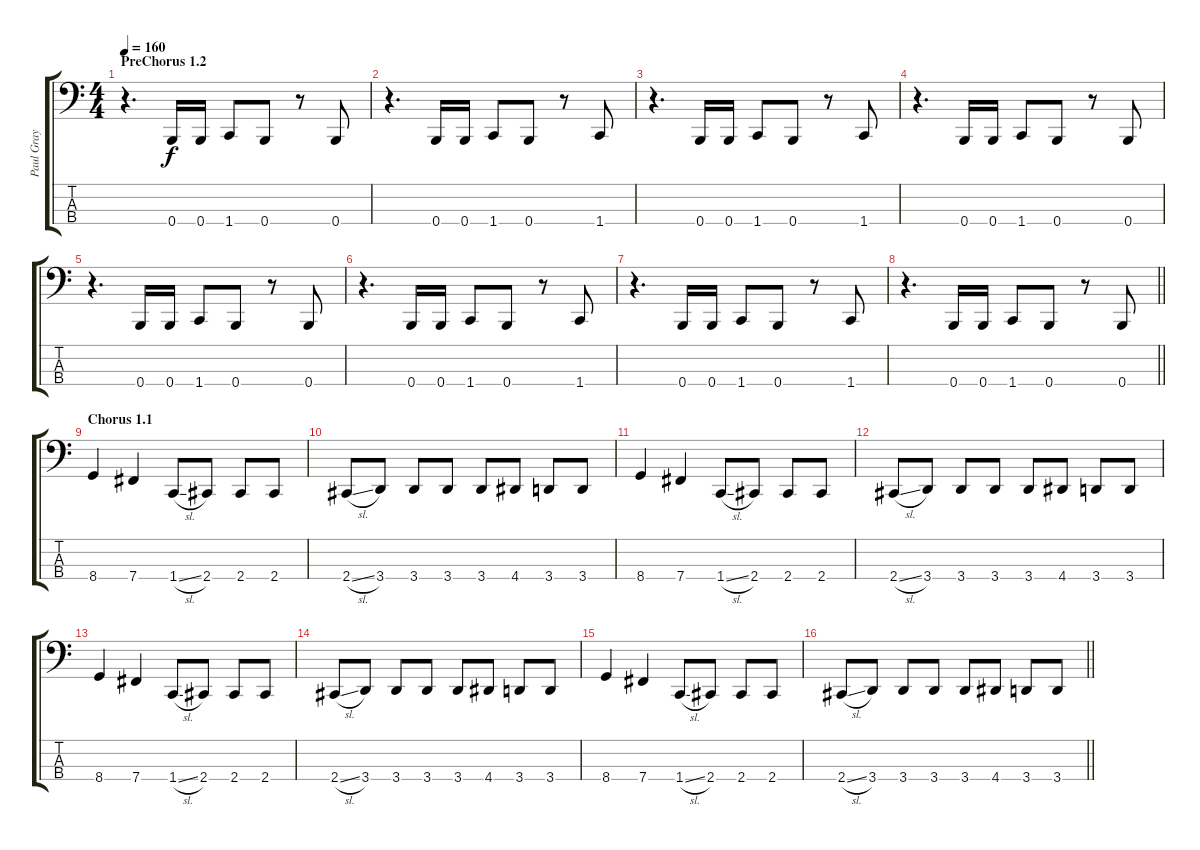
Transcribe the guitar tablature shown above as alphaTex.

\track ("Paul Gray" "Paul Gray") {instrument electricbasspick}
\staff {score tabs}
\tuning (E2 B1 Gb1 B0) {hide}
\ts (4 4)
\section ("" "PreChorus 1.2")
\tempo 160
\clef f4
\ks c
r.4{d dy f} 0.4.16 0.4.16 1.4.8 0.4.8 r.8 0.4.8 |
r.4{d} 0.4.16 0.4.16 1.4.8 0.4.8 r.8 1.4.8 |
r.4{d} 0.4.16 0.4.16 1.4.8 0.4.8 r.8 1.4.8 |
r.4{d} 0.4.16 0.4.16 1.4.8 0.4.8 r.8 0.4.8 |
r.4{d} 0.4.16 0.4.16 1.4.8 0.4.8 r.8 0.4.8 |
r.4{d} 0.4.16 0.4.16 1.4.8 0.4.8 r.8 1.4.8 |
r.4{d} 0.4.16 0.4.16 1.4.8 0.4.8 r.8 1.4.8 |
\barLineRight lightlight
r.4{d} 0.4.16 0.4.16 1.4.8 0.4.8 r.8 0.4.8 |
\section ("" "Chorus 1.1")
8.4.4 7.4.4 1.4{sl}.8 2.4.8 2.4.8 2.4.8 |
2.4{sl}.8 3.4.8 3.4.8 3.4.8 3.4.8 4.4.8 3.4.8 3.4.8 |
8.4.4 7.4.4 1.4{sl}.8 2.4.8 2.4.8 2.4.8 |
2.4{sl}.8 3.4.8 3.4.8 3.4.8 3.4.8 4.4.8 3.4.8 3.4.8 |
8.4.4 7.4.4 1.4{sl}.8 2.4.8 2.4.8 2.4.8 |
2.4{sl}.8 3.4.8 3.4.8 3.4.8 3.4.8 4.4.8 3.4.8 3.4.8 |
8.4.4 7.4.4 1.4{sl}.8 2.4.8 2.4.8 2.4.8 |
\barLineRight lightlight
2.4{sl}.8 3.4.8 3.4.8 3.4.8 3.4.8 4.4.8 3.4.8 3.4.8
